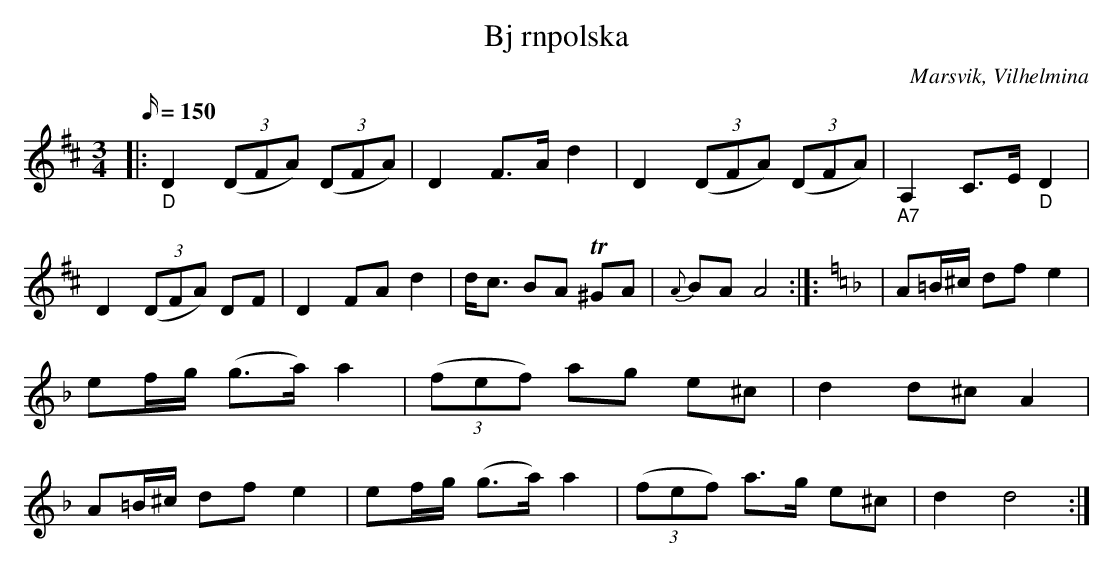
X:1
T:Bj rnpolska
O:Marsvik, Vilhelmina
M:3/4
L:1/16
Q:150
K:D
|:"_D" D4 ((3D2F2A2) ((3D2F2A2) | D4 F3A1 d4 | D4 ((3D2F2A2) ((3D2F2A2) | "_A7" A,4 C3E1 "_D"D4 | D4 ((3D2F2A2) D2F2 | D4 F2A2 d4 | dc3 B2A2 T^G2A2 |{A} B2A2 A8   :|]: [K:Dm] | A2=B^c d2f2 e4 | e2fg (g3a) a4 | ((3f2e2f2) a2g2 e2^c2 | d4 d2^c2 A4 | A2=B^c d2f2 e4 | e2fg (g3a) a4 | ((3f2e2f2) a3g e2^c2 | d4 d8 :|
